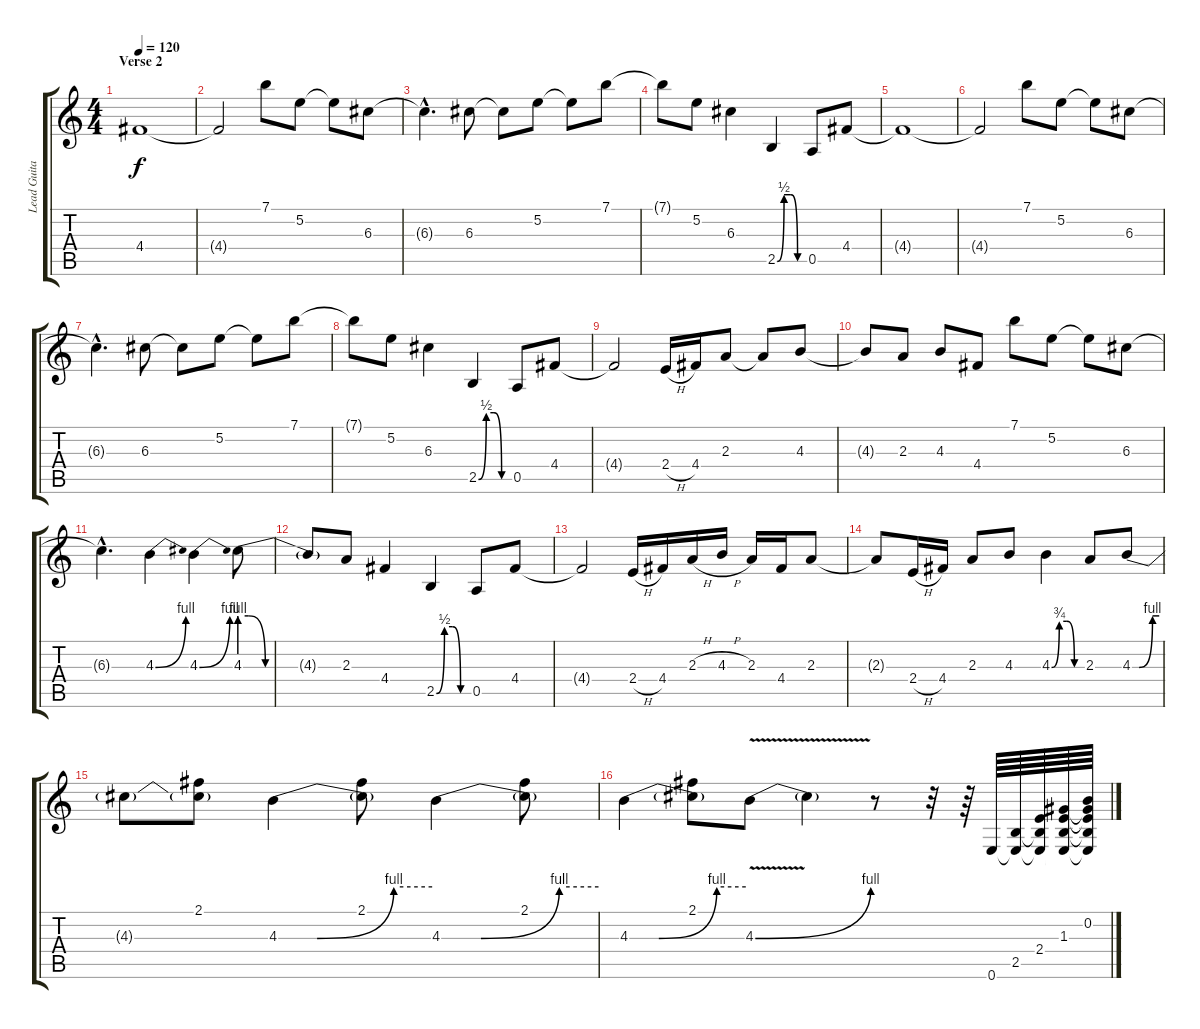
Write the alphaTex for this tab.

\track ("Lead Guitar" "Lead Guita") {instrument overdrivenguitar}
\staff {score tabs}
\tuning (E4 B3 G3 D3 A2 E2) {hide}
\ts (4 4)
\section ("" "Verse 2")
\tempo 120
\clef g2
\ks c
4.4{t}.1{dy f} |
4.4{t}.2 7.1.8 5.2.8 5.2{t}.8 6.3.8 |
6.3{hac t}.4{d} 6.3.8 6.3{t}.8 5.2.8 5.2{t}.8 7.1.8 |
7.1{t}.8 5.2.8 6.3.4 2.5{be (custom 0 0 15 2 30 2 45 0 60 0)}.4 0.5.8 4.4.8 |
4.4{t}.1 |
4.4{t}.2 7.1.8 5.2.8 5.2{t}.8 6.3.8 |
6.3{hac t}.4{d} 6.3.8 6.3{t}.8 5.2.8 5.2{t}.8 7.1.8 |
7.1{t}.8 5.2.8 6.3.4 2.5{be (custom 0 0 15 2 30 2 45 0 60 0)}.4 0.5.8 4.4.8 |
4.4{t}.2 2.4{h}.16 4.4.16 2.3.8 2.3{t}.8 4.3.8 |
4.3{t}.8 2.3.8 4.3.8 4.4.8 7.1.8 5.2.8 5.2{t}.8 6.3.8 |
6.3{hac t}.4{d} 4.3{be (bend 0 0 60 4)}.4 4.3{be (bend 0 0 60 4)}.4 4.3{be (custom 0 4 5 4 15 0 40 0 60 0)}.8 |
4.3{t}.8 2.3.8 4.4.4 2.5{be (custom 0 0 15 2 30 2 45 0 60 0)}.4 0.5.8 4.4.8 |
4.4{t}.2 2.4{h}.16 4.4.16 2.3{h}.16 4.3{h}.16 2.3.16 4.4.16 2.3.8 |
2.3{t}.8 2.4{h}.16 4.4.16 2.3.8 4.3.8 4.3{be (custom 0 0 15 3 30 3 45 0 60 0)}.4 2.3.8 4.3{be (custom 0 0 15 0 45 4 60 4)}.8 |
4.3{t}.8 (2.1 4.3{t}).8 4.3{be (custom 0 0 15 0 45 4 60 4)}.4 (2.1 4.3{t}).8 4.3{be (custom 0 0 15 0 45 4 60 4)}.4 (2.1 4.3{t}).8 |
4.3{be (custom 0 0 15 0 45 4 60 4)}.4 (2.1 4.3{t}).8 4.3{be (bend 0 0 60 4) v}.8 4.3{t}.4 r.8 r.32 r.64 0.6.64 (2.5 0.6{t}).64 (2.4 2.5{t} 0.6{t}).64 (1.3 2.4{t} 2.5{t} 0.6{t}).64 (0.2 1.3{t} 2.4{t} 2.5{t} 0.6{t}).64
